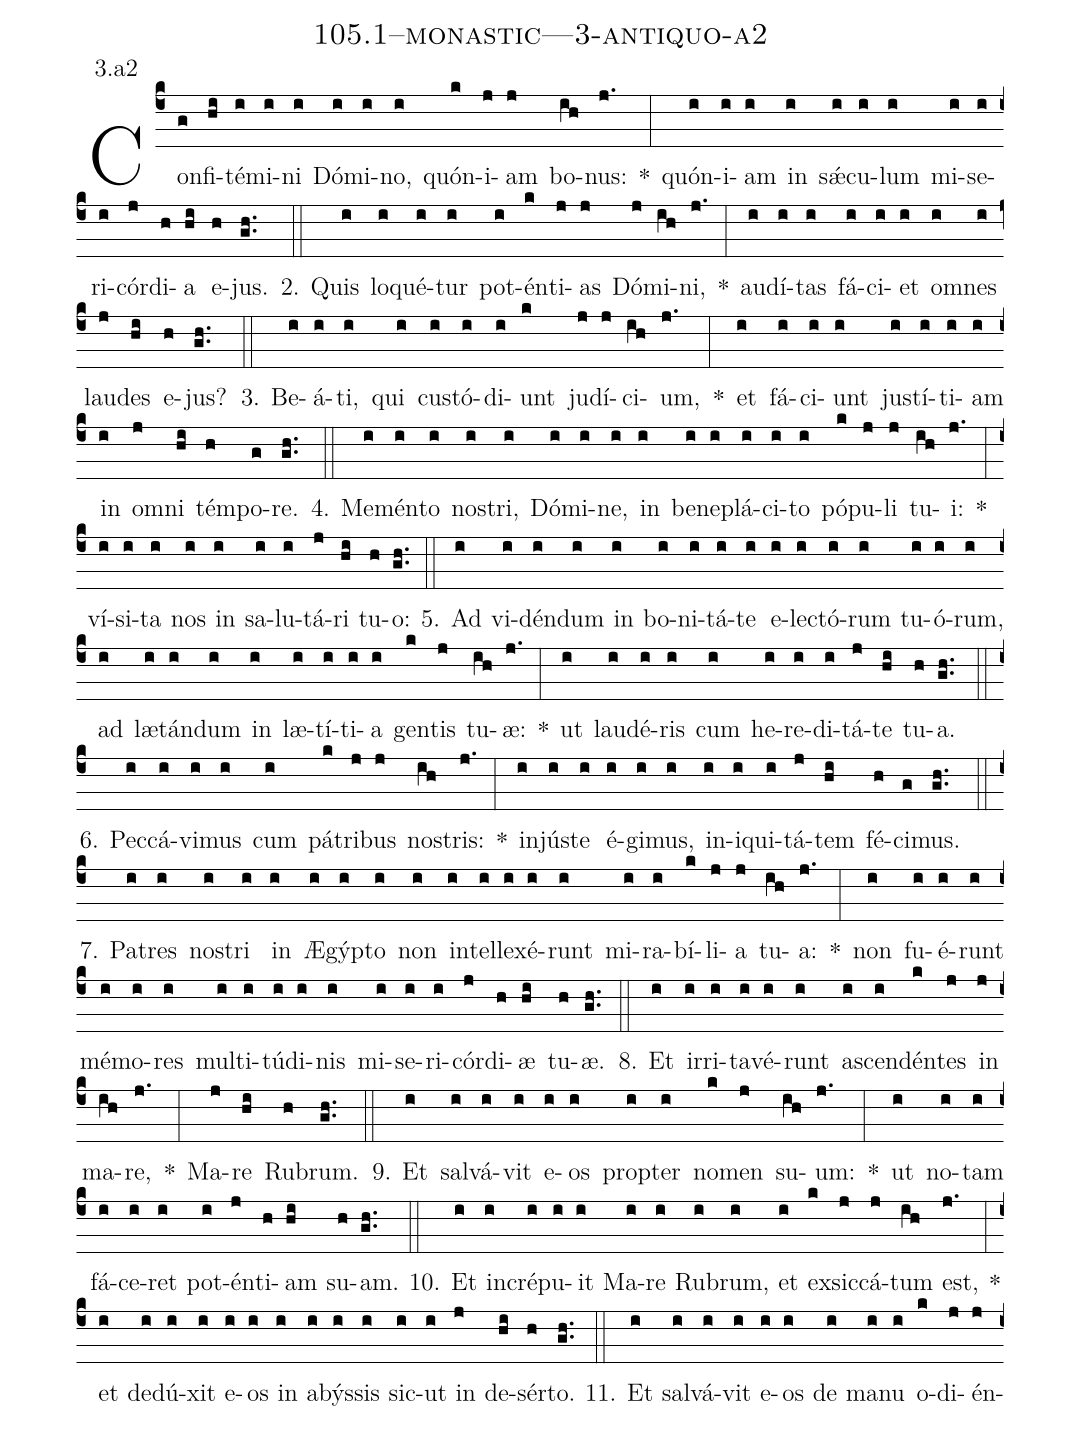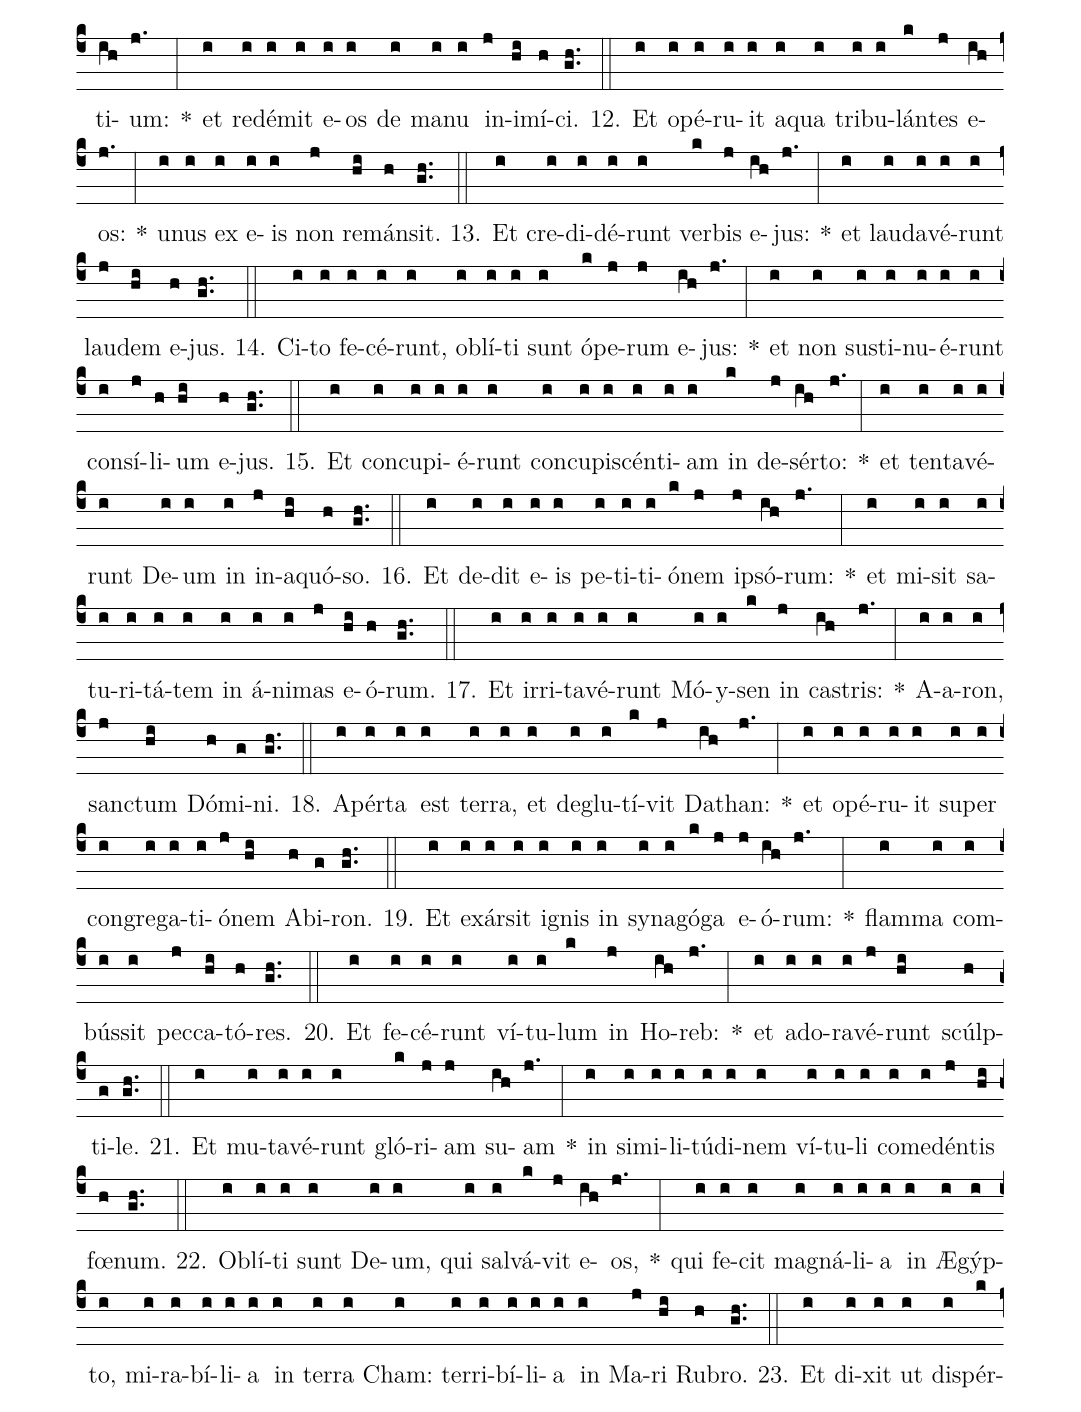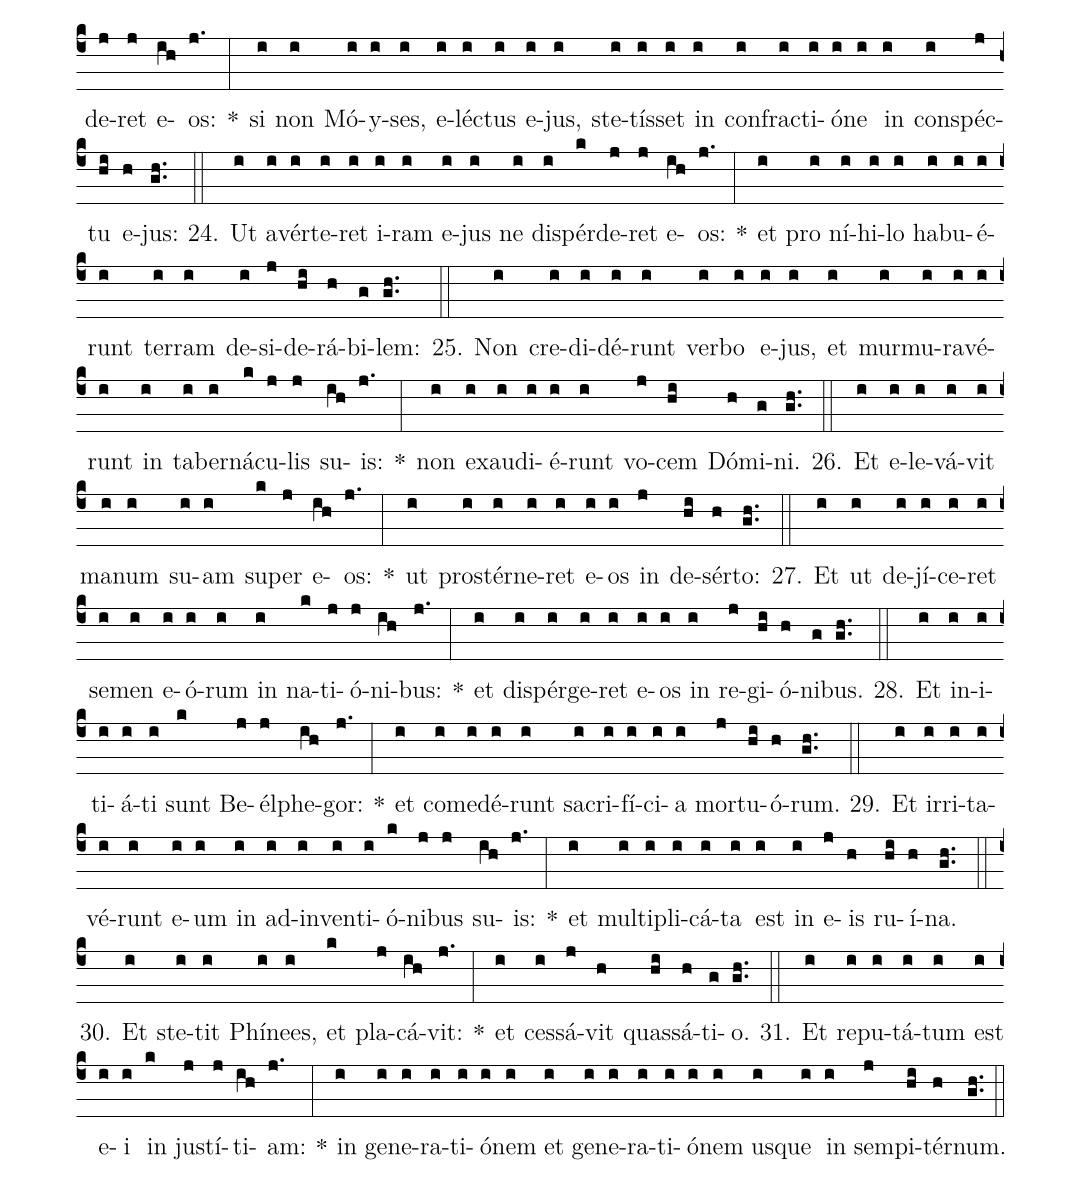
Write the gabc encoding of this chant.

name: 105.1--monastic---3-antiquo-a2;
annotation: 3.a2;
%%
(c4)Con(g)fi(hi)té(i)mi(i)ni(i) Dó(i)mi(i)no,(i) quón(k)i(j)am(j) bo(ih)nus:(j.) *(:) quón(i)i(i)am(i) in(i) sǽ(i)cu(i)lum(i) mi(i)se(i)ri(i)cór(j)di(h)a(hi) e(h)jus.(gh..) (::)
2. Quis(i) lo(i)qué(i)tur(i) pot(i)én(k)ti(j)as(j) Dó(j)mi(ih)ni,(j.) *(:) au(i)dí(i)tas(i) fá(i)ci(i)et(i) om(i)nes(i) lau(j)des(hi) e(h)jus?(gh..) (::)
3. Be(i)á(i)ti,(i) qui(i) cus(i)tó(i)di(i)unt(k) ju(j)dí(j)ci(ih)um,(j.) *(:) et(i) fá(i)ci(i)unt(i) jus(i)tí(i)ti(i)am(i) in(i) om(j)ni(hi) tém(h)po(g)re.(gh..) (::)
4. Me(i)mén(i)to(i) nos(i)tri,(i) Dó(i)mi(i)ne,(i) in(i) be(i)ne(i)plá(i)ci(i)to(i) pó(k)pu(j)li(j) tu(ih)i:(j.) *(:) ví(i)si(i)ta(i) nos(i) in(i) sa(i)lu(i)tá(j)ri(hi) tu(h)o:(gh..) (::)
5. Ad(i) vi(i)dén(i)dum(i) in(i) bo(i)ni(i)tá(i)te(i) e(i)lec(i)tó(i)rum(i) tu(i)ó(i)rum,(i) ad(i) læ(i)tán(i)dum(i) in(i) læ(i)tí(i)ti(i)a(i) gen(k)tis(j) tu(ih)æ:(j.) *(:) ut(i) lau(i)dé(i)ris(i) cum(i) he(i)re(i)di(i)tá(j)te(hi) tu(h)a.(gh..) (::)
6. Pec(i)cá(i)vi(i)mus(i) cum(i) pá(k)tri(j)bus(j) nos(ih)tris:(j.) *(:) in(i)jús(i)te(i) é(i)gi(i)mus,(i) in(i)i(i)qui(i)tá(j)tem(hi) fé(h)ci(g)mus.(gh..) (::)
7. Pa(i)tres(i) nos(i)tri(i) in(i) Æ(i)gýp(i)to(i) non(i) in(i)tel(i)le(i)xé(i)runt(i) mi(i)ra(i)bí(k)li(j)a(j) tu(ih)a:(j.) *(:) non(i) fu(i)é(i)runt(i) mé(i)mo(i)res(i) mul(i)ti(i)tú(i)di(i)nis(i) mi(i)se(i)ri(i)cór(j)di(h)æ(hi) tu(h)æ.(gh..) (::)
8. Et(i) ir(i)ri(i)ta(i)vé(i)runt(i) a(i)scen(i)dén(k)tes(j) in(j) ma(ih)re,(j.) *(:) Ma(j)re(hi) Ru(h)brum.(gh..) (::)
9. Et(i) sal(i)vá(i)vit(i) e(i)os(i) prop(i)ter(i) no(k)men(j) su(ih)um:(j.) *(:) ut(i) no(i)tam(i) fá(i)ce(i)ret(i) pot(i)én(j)ti(h)am(hi) su(h)am.(gh..) (::)
10. Et(i) in(i)cré(i)pu(i)it(i) Ma(i)re(i) Ru(i)brum,(i) et(i) ex(k)sic(j)cá(j)tum(ih) est,(j.) *(:) et(i) de(i)dú(i)xit(i) e(i)os(i) in(i) a(i)býs(i)sis(i) sic(i)ut(i) in(j) de(hi)sér(h)to.(gh..) (::)
11. Et(i) sal(i)vá(i)vit(i) e(i)os(i) de(i) ma(i)nu(i) o(k)di(j)én(j)ti(ih)um:(j.) *(:) et(i) red(i)é(i)mit(i) e(i)os(i) de(i) ma(i)nu(i) in(j)i(hi)mí(h)ci.(gh..) (::)
12. Et(i) o(i)pé(i)ru(i)it(i) a(i)qua(i) tri(i)bu(i)lán(k)tes(j) e(ih)os:(j.) *(:) u(i)nus(i) ex(i) e(i)is(i) non(j) re(hi)mán(h)sit.(gh..) (::)
13. Et(i) cre(i)di(i)dé(i)runt(i) ver(k)bis(j) e(ih)jus:(j.) *(:) et(i) lau(i)da(i)vé(i)runt(i) lau(j)dem(hi) e(h)jus.(gh..) (::)
14. Ci(i)to(i) fe(i)cé(i)runt,(i) ob(i)lí(i)ti(i) sunt(i) ó(k)pe(j)rum(j) e(ih)jus:(j.) *(:) et(i) non(i) sus(i)ti(i)nu(i)é(i)runt(i) con(i)sí(j)li(h)um(hi) e(h)jus.(gh..) (::)
15. Et(i) con(i)cu(i)pi(i)é(i)runt(i) con(i)cu(i)pi(i)scén(i)ti(i)am(i) in(k) de(j)sér(ih)to:(j.) *(:) et(i) ten(i)ta(i)vé(i)runt(i) De(i)um(i) in(i) in(j)a(hi)quó(h)so.(gh..) (::)
16. Et(i) de(i)dit(i) e(i)is(i) pe(i)ti(i)ti(i)ó(k)nem(j) ip(j)só(ih)rum:(j.) *(:) et(i) mi(i)sit(i) sa(i)tu(i)ri(i)tá(i)tem(i) in(i) á(i)ni(i)mas(j) e(hi)ó(h)rum.(gh..) (::)
17. Et(i) ir(i)ri(i)ta(i)vé(i)runt(i) Mó(i)y(i)sen(k) in(j) cas(ih)tris:(j.) *(:) A(i)a(i)ron,(i) sanc(j)tum(hi) Dó(h)mi(g)ni.(gh..) (::)
18. A(i)pér(i)ta(i) est(i) ter(i)ra,(i) et(i) de(i)glu(i)tí(k)vit(j) Da(ih)than:(j.) *(:) et(i) o(i)pé(i)ru(i)it(i) su(i)per(i) con(i)gre(i)ga(i)ti(i)ó(j)nem(hi) Ab(h)i(g)ron.(gh..) (::)
19. Et(i) ex(i)ár(i)sit(i) i(i)gnis(i) in(i) sy(i)na(i)gó(k)ga(j) e(j)ó(ih)rum:(j.) *(:) flam(i)ma(i) com(i)bús(i)sit(i) pec(j)ca(hi)tó(h)res.(gh..) (::)
20. Et(i) fe(i)cé(i)runt(i) ví(i)tu(i)lum(k) in(j) Ho(ih)reb:(j.) *(:) et(i) ad(i)o(i)ra(i)vé(j)runt(hi) scúlp(h)ti(g)le.(gh..) (::)
21. Et(i) mu(i)ta(i)vé(i)runt(i) gló(k)ri(j)am(j) su(ih)am(j.) *(:) in(i) si(i)mi(i)li(i)tú(i)di(i)nem(i) ví(i)tu(i)li(i) com(i)e(i)dén(j)tis(hi) fœ(h)num.(gh..) (::)
22. Ob(i)lí(i)ti(i) sunt(i) De(i)um,(i) qui(i) sal(i)vá(k)vit(j) e(ih)os,(j.) *(:) qui(i) fe(i)cit(i) ma(i)gná(i)li(i)a(i) in(i) Æ(i)gýp(i)to,(i) mi(i)ra(i)bí(i)li(i)a(i) in(i) ter(i)ra(i) Cham:(i) ter(i)ri(i)bí(i)li(i)a(i) in(i) Ma(j)ri(hi) Ru(h)bro.(gh..) (::)
23. Et(i) di(i)xit(i) ut(i) dis(i)pér(k)de(j)ret(j) e(ih)os:(j.) *(:) si(i) non(i) Mó(i)y(i)ses,(i) e(i)léc(i)tus(i) e(i)jus,(i) ste(i)tís(i)set(i) in(i) con(i)frac(i)ti(i)ó(i)ne(i) in(i) con(i)spéc(j)tu(hi) e(h)jus:(gh..) (::)
24. Ut(i) a(i)vér(i)te(i)ret(i) i(i)ram(i) e(i)jus(i) ne(i) dis(i)pér(k)de(j)ret(j) e(ih)os:(j.) *(:) et(i) pro(i) ní(i)hi(i)lo(i) ha(i)bu(i)é(i)runt(i) ter(i)ram(i) de(i)si(j)de(hi)rá(h)bi(g)lem:(gh..) (::)
25. Non(i) cre(i)di(i)dé(i)runt(i) ver(i)bo(i) e(i)jus,(i) et(i) mur(i)mu(i)ra(i)vé(i)runt(i) in(i) ta(i)ber(i)ná(k)cu(j)lis(j) su(ih)is:(j.) *(:) non(i) ex(i)au(i)di(i)é(i)runt(i) vo(j)cem(hi) Dó(h)mi(g)ni.(gh..) (::)
26. Et(i) e(i)le(i)vá(i)vit(i) ma(i)num(i) su(i)am(i) su(k)per(j) e(ih)os:(j.) *(:) ut(i) pro(i)stér(i)ne(i)ret(i) e(i)os(i) in(j) de(hi)sér(h)to:(gh..) (::)
27. Et(i) ut(i) de(i)jí(i)ce(i)ret(i) se(i)men(i) e(i)ó(i)rum(i) in(i) na(k)ti(j)ó(j)ni(ih)bus:(j.) *(:) et(i) di(i)spér(i)ge(i)ret(i) e(i)os(i) in(i) re(j)gi(hi)ó(h)ni(g)bus.(gh..) (::)
28. Et(i) in(i)i(i)ti(i)á(i)ti(i) sunt(k) Be(j)él(j)phe(ih)gor:(j.) *(:) et(i) com(i)e(i)dé(i)runt(i) sa(i)cri(i)fí(i)ci(i)a(i) mor(j)tu(hi)ó(h)rum.(gh..) (::)
29. Et(i) ir(i)ri(i)ta(i)vé(i)runt(i) e(i)um(i) in(i) ad(i)in(i)ven(i)ti(i)ó(k)ni(j)bus(j) su(ih)is:(j.) *(:) et(i) mul(i)ti(i)pli(i)cá(i)ta(i) est(i) in(i) e(j)is(h) ru(hi)í(h)na.(gh..) (::)
30. Et(i) ste(i)tit(i) Phí(i)nees,(i) et(k) pla(j)cá(ih)vit:(j.) *(:) et(i) ces(i)sá(j)vit(h) quas(hi)sá(h)ti(g)o.(gh..) (::)
31. Et(i) re(i)pu(i)tá(i)tum(i) est(i) e(i)i(i) in(k) jus(j)tí(j)ti(ih)am:(j.) *(:) in(i) ge(i)ne(i)ra(i)ti(i)ó(i)nem(i) et(i) ge(i)ne(i)ra(i)ti(i)ó(i)nem(i) us(i)que(i) in(i) sem(j)pi(hi)tér(h)num.(gh..) (::)
